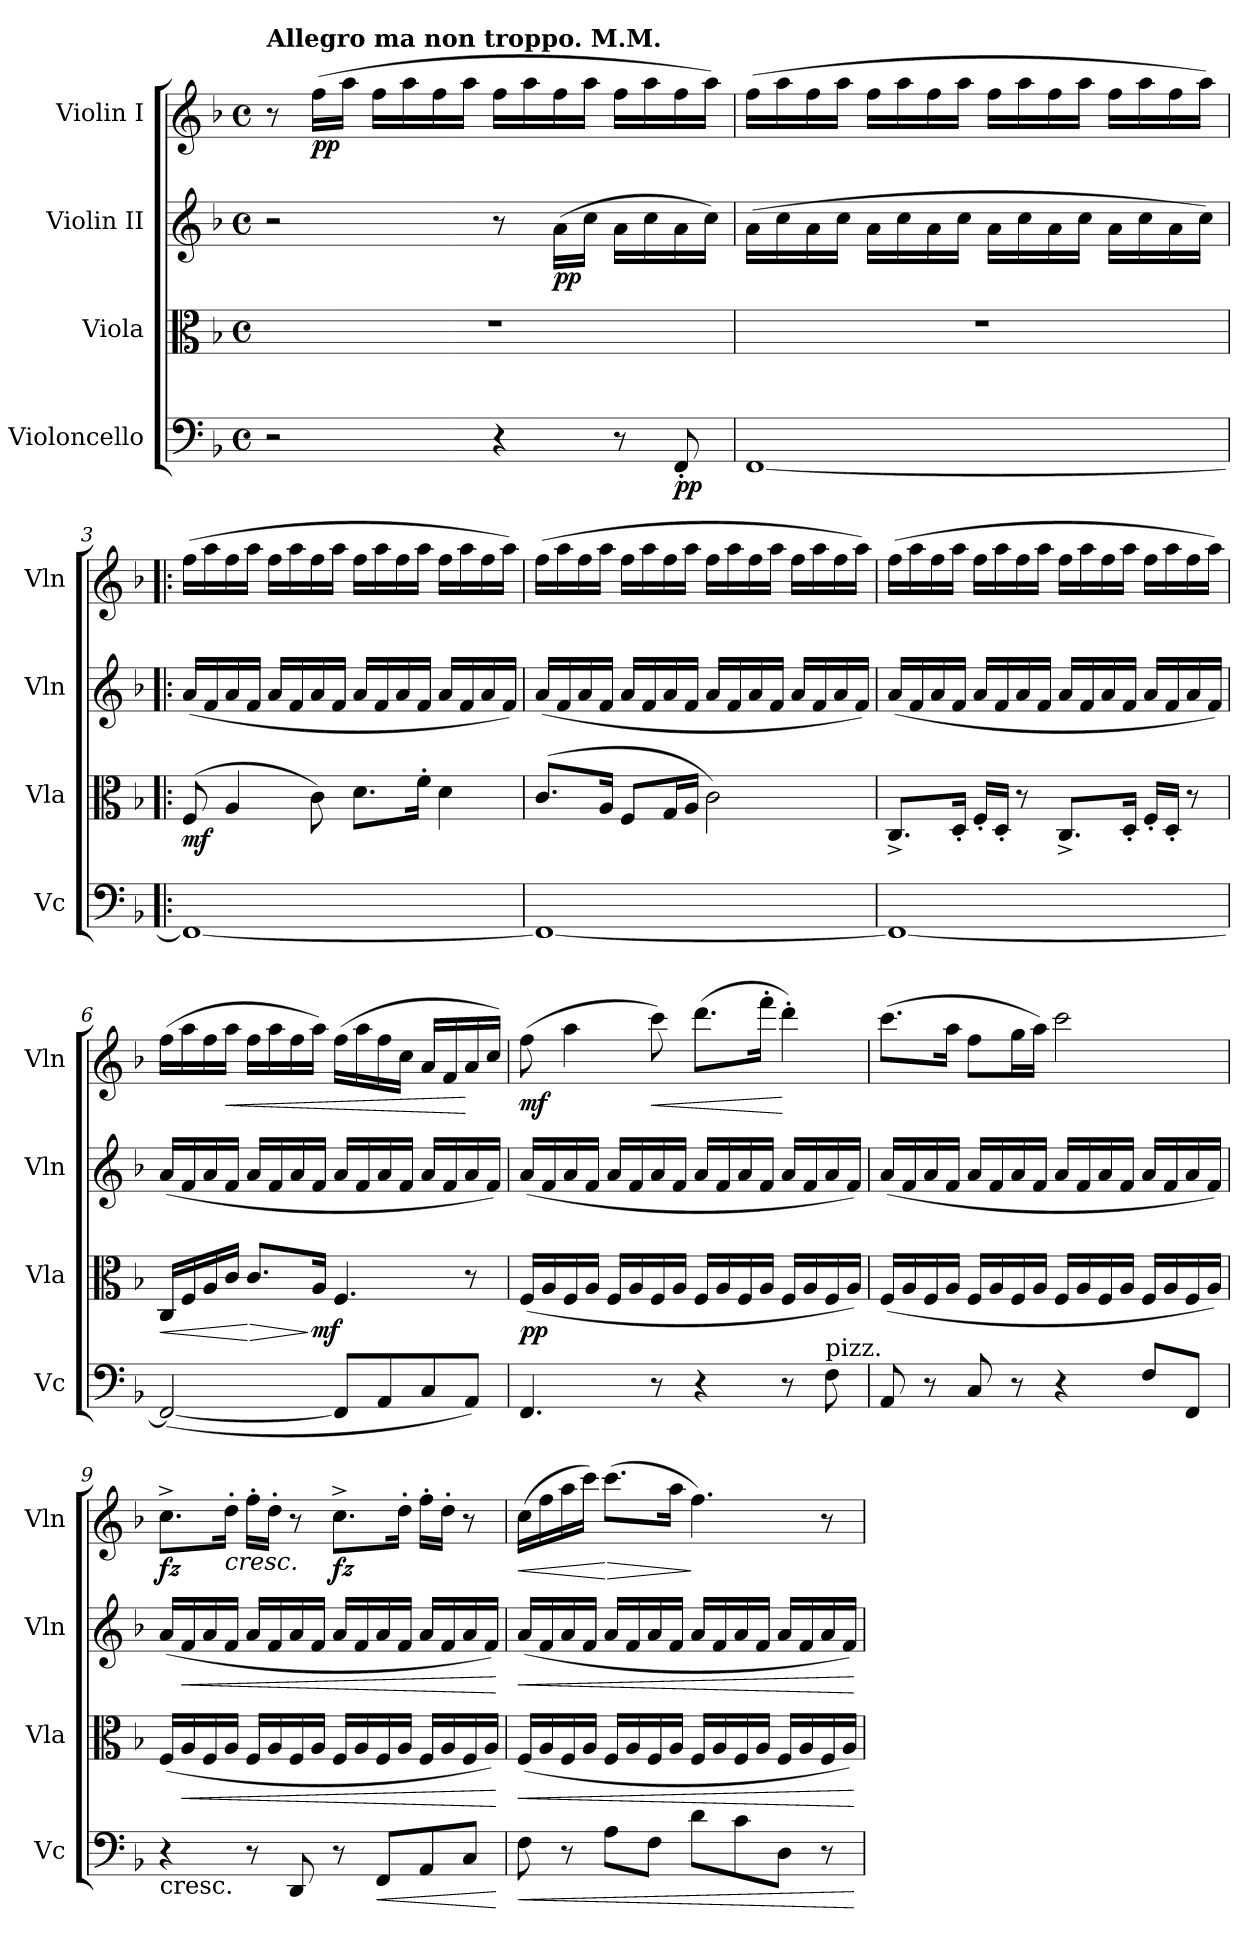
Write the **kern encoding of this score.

**kern	**dynam	**kern	**dynam	**kern	**dynam	**kern	**dynam
*part4	*part4	*part3	*part3	*part2	*part2	*part1	*part1
*staff4	*staff4	*staff3	*staff3	*staff2	*staff2	*staff1	*staff1
*I"Violoncello	*	*I"Viola	*	*I"Violin II	*	*I"Violin I	*
*I'Vc	*	*I'Vla	*	*I'Vln	*	*I'Vln	*
*clefF4	*	*clefC3	*	*clefG2	*	*clefG2	*
*k[b-]	*	*k[b-]	*	*k[b-]	*	*k[b-]	*
*M4/4	*	*M4/4	*	*M4/4	*	*M4/4	*
*met(c)	*	*met(c)	*	*met(c)	*	*met(c)	*
*MM112	*	*MM112	*	*MM112	*	*MM112	*
=1	=1	=1	=1	=1	=1	=1	=1
!	!	!	!	!	!	!LO:TX:a:B:t=Allegro ma non troppo. M.M.	!
2r	.	1r	.	2r	.	8r	.
!	!	!	!	!	!	!	!LO:DY:b
.	.	.	.	.	.	(>16ff\LL	pp
.	.	.	.	.	.	16aa\JJ	.
.	.	.	.	.	.	16ff\LL	.
.	.	.	.	.	.	16aa\	.
.	.	.	.	.	.	16ff\	.
.	.	.	.	.	.	16aa\JJ	.
4r	.	.	.	8r	.	16ff\LL	.
.	.	.	.	.	.	16aa\	.
!	!	!	!	!	!LO:DY:b	!	!
.	.	.	.	(>16a\LL	pp	16ff\	.
.	.	.	.	16cc\JJ	.	16aa\JJ	.
8r	.	.	.	16a\LL	.	16ff\LL	.
.	.	.	.	16cc\	.	16aa\	.
!	!LO:DY:b	!	!	!	!	!	!
8FF'/	pp	.	.	16a\	.	16ff\	.
.	.	.	.	16cc\JJ)	.	16aa\JJ)	.
=2	=2	=2	=2	=2	=2	=2	=2
[1FF	.	1r	.	(>16a\LL	.	(>16ff\LL	.
.	.	.	.	16cc\	.	16aa\	.
.	.	.	.	16a\	.	16ff\	.
.	.	.	.	16cc\JJ	.	16aa\JJ	.
.	.	.	.	16a\LL	.	16ff\LL	.
.	.	.	.	16cc\	.	16aa\	.
.	.	.	.	16a\	.	16ff\	.
.	.	.	.	16cc\JJ	.	16aa\JJ	.
.	.	.	.	16a\LL	.	16ff\LL	.
.	.	.	.	16cc\	.	16aa\	.
.	.	.	.	16a\	.	16ff\	.
.	.	.	.	16cc\JJ	.	16aa\JJ	.
.	.	.	.	16a\LL	.	16ff\LL	.
.	.	.	.	16cc\	.	16aa\	.
.	.	.	.	16a\	.	16ff\	.
.	.	.	.	16cc\JJ)	.	16aa\JJ)	.
!!LO:LB:g=z
=3!|:	=3!|:	=3!|:	=3!|:	=3!|:	=3!|:	=3!|:	=3!|:
!	!	!	!LO:DY:b	!	!	!	!
1FF_	.	(>8F/	mf	(<16a/LL	.	(>16ff\LL	.
.	.	.	.	16f/	.	16aa\	.
.	.	4A/	.	16a/	.	16ff\	.
.	.	.	.	16f/JJ	.	16aa\JJ	.
.	.	.	.	16a/LL	.	16ff\LL	.
.	.	.	.	16f/	.	16aa\	.
.	.	8c\)	.	16a/	.	16ff\	.
.	.	.	.	16f/JJ	.	16aa\JJ	.
.	.	8.d\L	.	16a/LL	.	16ff\LL	.
.	.	.	.	16f/	.	16aa\	.
.	.	.	.	16a/	.	16ff\	.
.	.	16f'\Jk	.	16f/JJ	.	16aa\JJ	.
.	.	4d\	.	16a/LL	.	16ff\LL	.
.	.	.	.	16f/	.	16aa\	.
.	.	.	.	16a/	.	16ff\	.
.	.	.	.	16f/JJ)	.	16aa\JJ)	.
=4	=4	=4	=4	=4	=4	=4	=4
1FF_	.	(>8.c/L	.	(<16a/LL	.	(>16ff\LL	.
.	.	.	.	16f/	.	16aa\	.
.	.	.	.	16a/	.	16ff\	.
.	.	16A/Jk	.	16f/JJ	.	16aa\JJ	.
.	.	8F/L	.	16a/LL	.	16ff\LL	.
.	.	.	.	16f/	.	16aa\	.
.	.	16G/L	.	16a/	.	16ff\	.
.	.	16A/JJ	.	16f/JJ	.	16aa\JJ	.
.	.	2c\)	.	16a/LL	.	16ff\LL	.
.	.	.	.	16f/	.	16aa\	.
.	.	.	.	16a/	.	16ff\	.
.	.	.	.	16f/JJ	.	16aa\JJ	.
.	.	.	.	16a/LL	.	16ff\LL	.
.	.	.	.	16f/	.	16aa\	.
.	.	.	.	16a/	.	16ff\	.
.	.	.	.	16f/JJ)	.	16aa\JJ)	.
!!LO:LB:g=z
=5	=5	=5	=5	=5	=5	=5	=5
1FF_	.	8.C^/L	.	(<16a/LL	.	(>16ff\LL	.
.	.	.	.	16f/	.	16aa\	.
.	.	.	.	16a/	.	16ff\	.
.	.	16D'/Jk	.	16f/JJ	.	16aa\JJ	.
.	.	16F'/LL	.	16a/LL	.	16ff\LL	.
.	.	16D'/JJ	.	16f/	.	16aa\	.
.	.	8r	.	16a/	.	16ff\	.
.	.	.	.	16f/JJ	.	16aa\JJ	.
.	.	8.C^/L	.	16a/LL	.	16ff\LL	.
.	.	.	.	16f/	.	16aa\	.
.	.	.	.	16a/	.	16ff\	.
.	.	16D'/Jk	.	16f/JJ	.	16aa\JJ	.
.	.	16F'/LL	.	16a/LL	.	16ff\LL	.
.	.	16D'/JJ	.	16f/	.	16aa\	.
.	.	8r	.	16a/	.	16ff\	.
.	.	.	.	16f/JJ)	.	16aa\JJ)	.
=6	=6	=6	=6	=6	=6	=6	=6
!	!	!	!LO:HP:b	!	!	!	!
(<2FF/_	.	16C/LL	<	(<16a/LL	.	(>16ff\LL	.
.	.	16F/	.	16f/	.	16aa\	.
.	.	16A/	.	16a/	.	16ff\	.
!	!	!	!	!	!	!	!LO:HP:b
.	.	16c/JJ	.	16f/JJ	.	16aa\JJ	<
!	!	!	!LO:HP:n=1:b	!	!	!	!
.	.	8.c/L	[ >	16a/LL	.	16ff\LL	.
.	.	.	.	16f/	.	16aa\	.
.	.	.	.	16a/	.	16ff\	.
!	!	!	!LO:DY:n=1:b	!	!	!	!
.	.	16A/Jk	] mf	16f/JJ	.	16aa\JJ)	.
8FF/L]	.	4.F/	.	16a/LL	.	(>16ff\LL	.
.	.	.	.	16f/	.	16aa\	.
8AA/	.	.	.	16a/	.	16ff\	.
.	.	.	.	16f/JJ	.	16cc\JJ	.
8C/	.	.	.	16a/LL	.	16a/LL	.
.	.	.	.	16f/	.	16f/	.
8AA/J)	.	8r	.	16a/	.	16a/	[
.	.	.	.	16f/JJ)	.	16cc/JJ)	.
=7	=7	=7	=7	=7	=7	=7	=7
!	!	!	!LO:DY:b	!	!	!	!LO:DY:b
4.FF/	.	(<16F/LL	pp	(<16a/LL	.	(>8ff\	mf
.	.	16A/	.	16f/	.	.	.
.	.	16F/	.	16a/	.	4aa\	.
.	.	16A/JJ	.	16f/JJ	.	.	.
.	.	16F/LL	.	16a/LL	.	.	.
.	.	16A/	.	16f/	.	.	.
!	!	!	!	!	!	!	!LO:HP:b
8r	.	16F/	.	16a/	.	8ccc\)	<
.	.	16A/JJ	.	16f/JJ	.	.	.
4r	.	16F/LL	.	16a/LL	.	(>8.ddd\L	.
.	.	16A/	.	16f/	.	.	.
.	.	16F/	.	16a/	.	.	.
.	.	16A/JJ	.	16f/JJ	.	16fff'\Jk	.
8r	.	16F/LL	.	16a/LL	.	4ddd'\)	[
.	.	16A/	.	16f/	.	.	.
!LO:TX:a:t=pizz.	!	!	!	!	!	!	!
8F\	.	16F/	.	16a/	.	.	.
.	.	16A/JJ)	.	16f/JJ)	.	.	.
!!LO:PB:g=z
=8	=8	=8	=8	=8	=8	=8	=8
8AA/	.	(<16F/LL	.	(<16a/LL	.	(>8.ccc\L	.
.	.	16A/	.	16f/	.	.	.
8r	.	16F/	.	16a/	.	.	.
.	.	16A/JJ	.	16f/JJ	.	16aa\Jk	.
8C/	.	16F/LL	.	16a/LL	.	8ff\L	.
.	.	16A/	.	16f/	.	.	.
8r	.	16F/	.	16a/	.	16gg\L	.
.	.	16A/JJ	.	16f/JJ	.	16aa\JJ)	.
4r	.	16F/LL	.	16a/LL	.	2ccc\	.
.	.	16A/	.	16f/	.	.	.
.	.	16F/	.	16a/	.	.	.
.	.	16A/JJ	.	16f/JJ	.	.	.
8F/L	.	16F/LL	.	16a/LL	.	.	.
.	.	16A/	.	16f/	.	.	.
8FF/J	.	16F/	.	16a/	.	.	.
.	.	16A/JJ)	.	16f/JJ)	.	.	.
=9	=9	=9	=9	=9	=9	=9	=9
!LO:TX:b:t=cresc.	!	!	!	!	!	!	!
!	!	!	!	!	!	!	!LO:DY:b
4r	.	(<16F/LL	.	(<16a/LL	.	8.cc^\L	fz
!	!	!	!LO:HP:b	!	!LO:HP:b	!	!
.	.	16A/	<	16f/	<	.	.
.	.	16F/	.	16a/	.	.	.
!	!	!	!	!	!	!	!LO:HP:b
.	.	16A/JJ	.	16f/JJ	.	16dd'\Jk	<
8r	.	16F/LL	.	16a/LL	.	16ff'\LL	.
.	.	16A/	.	16f/	.	16dd'\JJ	.
8DD/	.	16F/	.	16a/	.	8r	.
.	.	16A/JJ	.	16f/JJ	.	.	.
!	!	!	!	!	!	!	!LO:DY:b
8r	.	16F/LL	.	16a/LL	.	8.cc^\L	fz
.	.	16A/	.	16f/	.	.	.
!	!LO:HP:b	!	!	!	!	!	!
8FF/L	<	16F/	.	16a/	.	.	.
.	.	16A/JJ	.	16f/JJ	.	16dd'\Jk	.
8AA/	.	16F/LL	.	16a/LL	.	16ff'\LL	.
.	.	16A/	.	16f/	.	16dd'\JJ	.
8C/J	.	16F/	.	16a/	.	8r	[
.	.	16A/JJ)	.	16f/JJ)	.	.	.
.	[	.	[	.	[	.	.
!!LO:LB:g=z
=10	=10	=10	=10	=10	=10	=10	=10
!	!LO:HP:b	!	!LO:HP:b	!	!LO:HP:b	!	!LO:HP:b
8F\	<	(<16F/LL	<	(<16a/LL	<	(>16cc\LL	<
.	.	16A/	.	16f/	.	16ff\	.
8r	.	16F/	.	16a/	.	16aa\	.
.	.	16A/JJ	.	16f/JJ	.	16ccc\JJ)	.
!	!	!	!	!	!	!	!LO:HP:n=1:b
8A\L	.	16F/LL	.	16a/LL	.	(>8.ccc\L	[ >
.	.	16A/	.	16f/	.	.	.
8F\J	.	16F/	.	16a/	.	.	.
.	.	16A/JJ	.	16f/JJ	.	16aa\Jk	.
8d\L	.	16F/LL	.	16a/LL	.	4.ff\)	]
.	.	16A/	.	16f/	.	.	.
8c\	.	16F/	.	16a/	.	.	.
.	.	16A/JJ	.	16f/JJ	.	.	.
8D\J	.	16F/LL	.	16a/LL	.	.	.
.	.	16A/	.	16f/	.	.	.
8r	.	16F/	.	16a/	.	8r	.
.	.	16A/JJ)	.	16f/JJ)	.	.	.
.	[	.	[	.	[	.	.
=	=	=	=	=	=	=	=
*-	*-	*-	*-	*-	*-	*-	*-
